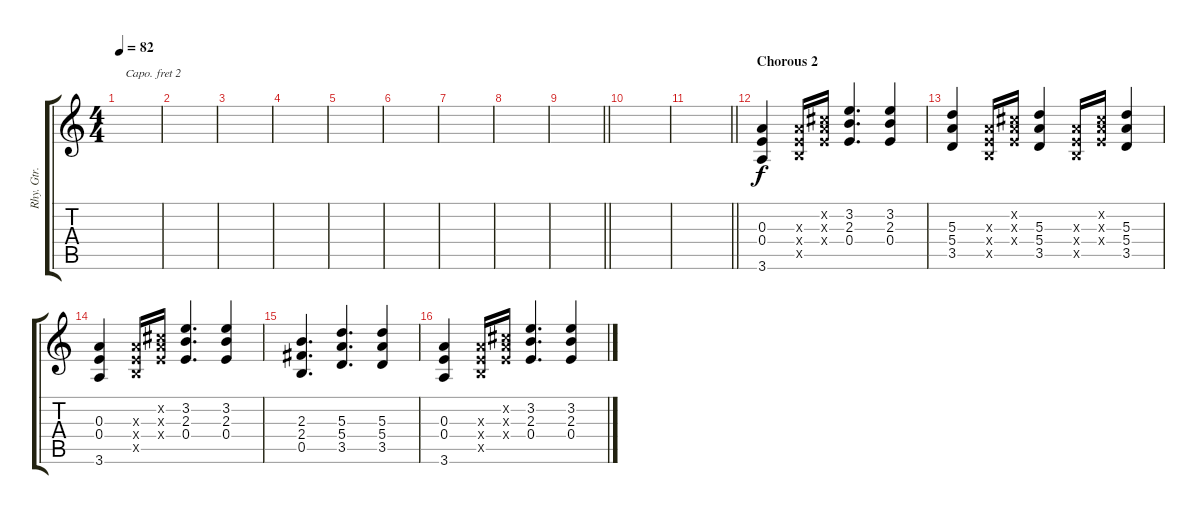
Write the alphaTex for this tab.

\track ("Rhy. Gtr. 1" "Rhy. Gtr. ") {instrument overdrivenguitar}
\staff {score tabs}
\capo 2
\tuning (E4 B3 G3 D3 A2 E2) {hide}
\ts (4 4)
\tempo 82
\clef g2
\ks c
|
|
|
|
|
|
|
|
\barLineRight lightlight
|
\section ("" "")
|
\barLineRight lightlight
|
\section ("" "Chorous 2")
(0.3 0.4 3.6).4 (0.3{x} 0.4{x} 0.5{x}).16 (0.2{x} 0.3{x} 0.4{x}).16 (3.2 2.3 0.4).4{d} (3.2 2.3 0.4).4 |
(5.3 5.4 3.5).4 (0.3{x} 0.4{x} 0.5{x}).16 (0.2{x} 0.3{x} 0.4{x}).16 (5.3 5.4 3.5).4 (0.3{x} 0.4{x} 0.5{x}).16 (0.2{x} 0.3{x} 0.4{x}).16 (5.3 5.4 3.5).4 |
(0.3 0.4 3.6).4 (0.3{x} 0.4{x} 0.5{x}).16 (0.2{x} 0.3{x} 0.4{x}).16 (3.2 2.3 0.4).4{d} (3.2 2.3 0.4).4 |
(2.3 2.4 0.5).4{d} (5.3 5.4 3.5).4{d} (5.3 5.4 3.5).4 |
(0.3 0.4 3.6).4 (0.3{x} 0.4{x} 0.5{x}).16 (0.2{x} 0.3{x} 0.4{x}).16 (3.2 2.3 0.4).4{d} (3.2 2.3 0.4).4
